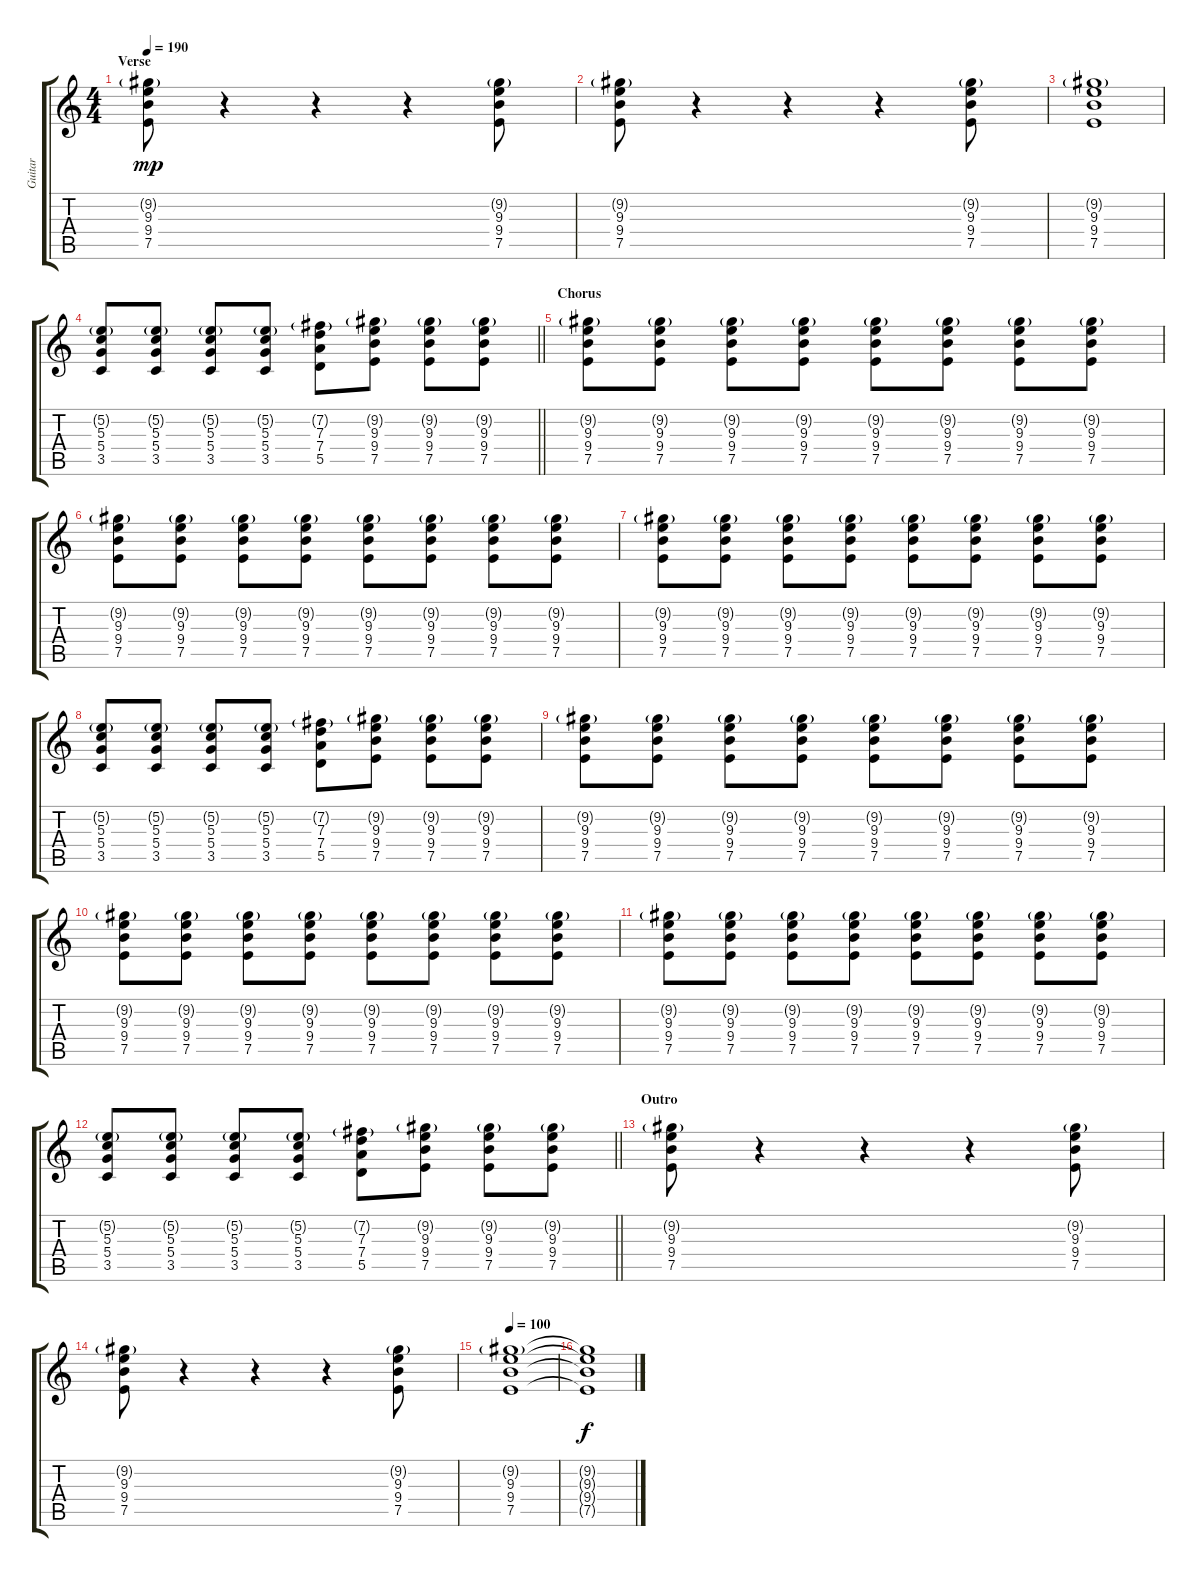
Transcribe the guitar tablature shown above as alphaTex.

\track ("Guitar" "Guitar") {instrument distortionguitar}
\staff {score tabs}
\tuning (E4 B3 G3 D3 A2 E2) {hide}
\ts (4 4)
\section ("" "Verse")
\tempo 190
\clef g2
\ks c
(9.2{g} 9.3 9.4 7.5).8{dy mp} r.4 r.4 r.4 (9.2{g} 9.3 9.4 7.5).8 |
(9.2{g} 9.3 9.4 7.5).8 r.4 r.4 r.4 (9.2{g} 9.3 9.4 7.5).8 |
(9.2{g} 9.3 9.4 7.5).1 |
\barLineRight lightlight
(5.2{g} 5.3 5.4 3.5).8 (5.2{g} 5.3 5.4 3.5).8 (5.2{g} 5.3 5.4 3.5).8 (5.2{g} 5.3 5.4 3.5).8 (7.2{g} 7.3 7.4 5.5).8 (9.2{g} 9.3 9.4 7.5).8 (9.2{g} 9.3 9.4 7.5).8 (9.2{g} 9.3 9.4 7.5).8 |
\section ("" "Chorus")
(9.2{g} 9.3 9.4 7.5).8 (9.2{g} 9.3 9.4 7.5).8 (9.2{g} 9.3 9.4 7.5).8 (9.2{g} 9.3 9.4 7.5).8 (9.2{g} 9.3 9.4 7.5).8 (9.2{g} 9.3 9.4 7.5).8 (9.2{g} 9.3 9.4 7.5).8 (9.2{g} 9.3 9.4 7.5).8 |
(9.2{g} 9.3 9.4 7.5).8 (9.2{g} 9.3 9.4 7.5).8 (9.2{g} 9.3 9.4 7.5).8 (9.2{g} 9.3 9.4 7.5).8 (9.2{g} 9.3 9.4 7.5).8 (9.2{g} 9.3 9.4 7.5).8 (9.2{g} 9.3 9.4 7.5).8 (9.2{g} 9.3 9.4 7.5).8 |
(9.2{g} 9.3 9.4 7.5).8 (9.2{g} 9.3 9.4 7.5).8 (9.2{g} 9.3 9.4 7.5).8 (9.2{g} 9.3 9.4 7.5).8 (9.2{g} 9.3 9.4 7.5).8 (9.2{g} 9.3 9.4 7.5).8 (9.2{g} 9.3 9.4 7.5).8 (9.2{g} 9.3 9.4 7.5).8 |
(5.2{g} 5.3 5.4 3.5).8 (5.2{g} 5.3 5.4 3.5).8 (5.2{g} 5.3 5.4 3.5).8 (5.2{g} 5.3 5.4 3.5).8 (7.2{g} 7.3 7.4 5.5).8 (9.2{g} 9.3 9.4 7.5).8 (9.2{g} 9.3 9.4 7.5).8 (9.2{g} 9.3 9.4 7.5).8 |
(9.2{g} 9.3 9.4 7.5).8 (9.2{g} 9.3 9.4 7.5).8 (9.2{g} 9.3 9.4 7.5).8 (9.2{g} 9.3 9.4 7.5).8 (9.2{g} 9.3 9.4 7.5).8 (9.2{g} 9.3 9.4 7.5).8 (9.2{g} 9.3 9.4 7.5).8 (9.2{g} 9.3 9.4 7.5).8 |
(9.2{g} 9.3 9.4 7.5).8 (9.2{g} 9.3 9.4 7.5).8 (9.2{g} 9.3 9.4 7.5).8 (9.2{g} 9.3 9.4 7.5).8 (9.2{g} 9.3 9.4 7.5).8 (9.2{g} 9.3 9.4 7.5).8 (9.2{g} 9.3 9.4 7.5).8 (9.2{g} 9.3 9.4 7.5).8 |
(9.2{g} 9.3 9.4 7.5).8 (9.2{g} 9.3 9.4 7.5).8 (9.2{g} 9.3 9.4 7.5).8 (9.2{g} 9.3 9.4 7.5).8 (9.2{g} 9.3 9.4 7.5).8 (9.2{g} 9.3 9.4 7.5).8 (9.2{g} 9.3 9.4 7.5).8 (9.2{g} 9.3 9.4 7.5).8 |
\barLineRight lightlight
(5.2{g} 5.3 5.4 3.5).8 (5.2{g} 5.3 5.4 3.5).8 (5.2{g} 5.3 5.4 3.5).8 (5.2{g} 5.3 5.4 3.5).8 (7.2{g} 7.3 7.4 5.5).8 (9.2{g} 9.3 9.4 7.5).8 (9.2{g} 9.3 9.4 7.5).8 (9.2{g} 9.3 9.4 7.5).8 |
\section ("" "Outro")
(9.2{g} 9.3 9.4 7.5).8 r.4 r.4 r.4 (9.2{g} 9.3 9.4 7.5).8 |
(9.2{g} 9.3 9.4 7.5).8 r.4 r.4 r.4 (9.2{g} 9.3 9.4 7.5).8 |
\tempo 100
(9.2{g} 9.3 9.4 7.5).1 |
(9.2{t} 9.3{t} 9.4{t} 7.5{t}).1{dy f}
